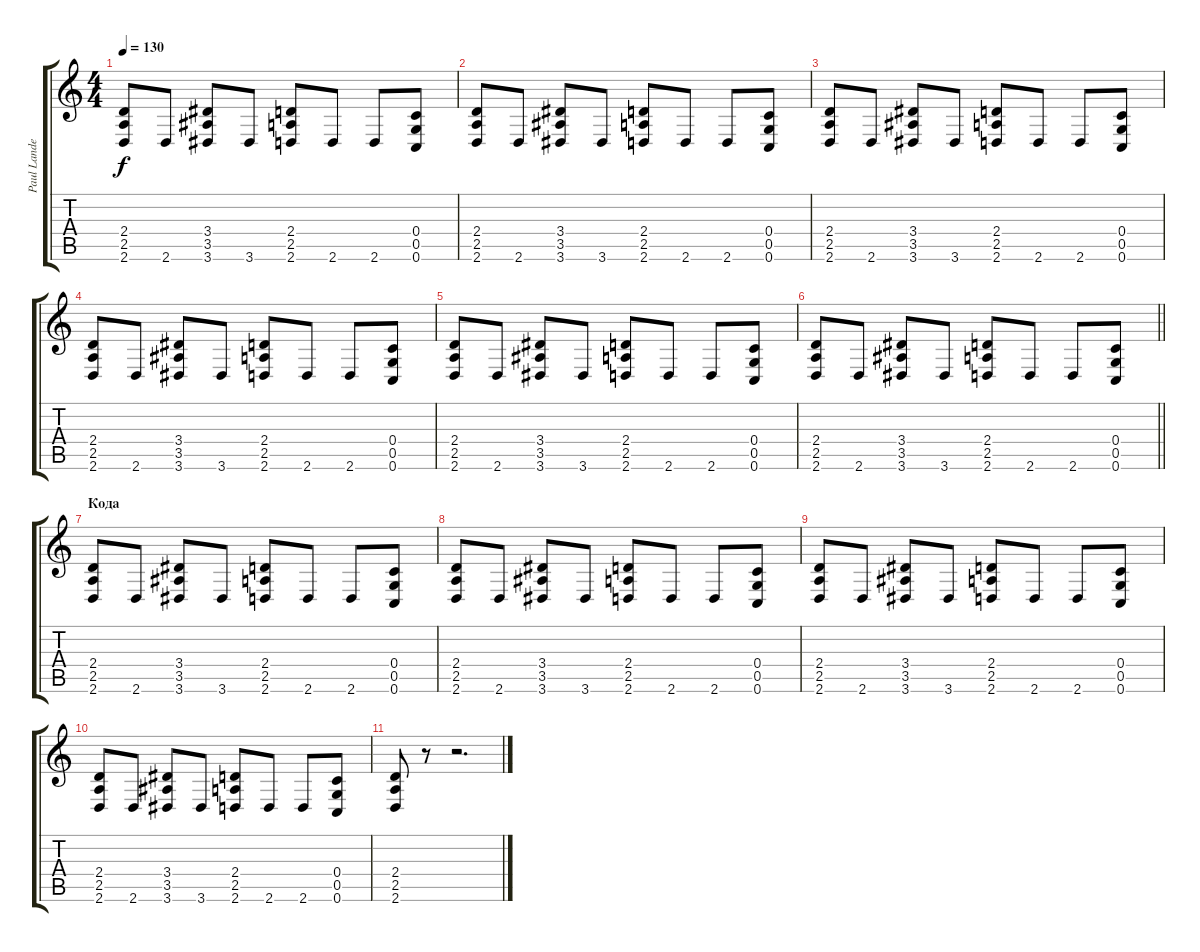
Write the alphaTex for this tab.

\track ("Paul Landers" "Paul Lande") {instrument distortionguitar}
\staff {score tabs}
\tuning (E4 C4 G3 C3 G2 C2) {hide}
\ts (4 4)
\tempo 130
\clef g2
\ks c
(2.4 2.5 2.6).8{dy f} 2.6.8 (3.4 3.5 3.6).8 3.6.8 (2.4 2.5 2.6).8 2.6.8 2.6.8 (0.4 0.5 0.6).8 |
(2.4 2.5 2.6).8 2.6.8 (3.4 3.5 3.6).8 3.6.8 (2.4 2.5 2.6).8 2.6.8 2.6.8 (0.4 0.5 0.6).8 |
(2.4 2.5 2.6).8 2.6.8 (3.4 3.5 3.6).8 3.6.8 (2.4 2.5 2.6).8 2.6.8 2.6.8 (0.4 0.5 0.6).8 |
(2.4 2.5 2.6).8 2.6.8 (3.4 3.5 3.6).8 3.6.8 (2.4 2.5 2.6).8 2.6.8 2.6.8 (0.4 0.5 0.6).8 |
(2.4 2.5 2.6).8 2.6.8 (3.4 3.5 3.6).8 3.6.8 (2.4 2.5 2.6).8 2.6.8 2.6.8 (0.4 0.5 0.6).8 |
\barLineRight lightlight
(2.4 2.5 2.6).8 2.6.8 (3.4 3.5 3.6).8 3.6.8 (2.4 2.5 2.6).8 2.6.8 2.6.8 (0.4 0.5 0.6).8 |
\section ("" "Кода")
(2.4 2.5 2.6).8 2.6.8 (3.4 3.5 3.6).8 3.6.8 (2.4 2.5 2.6).8 2.6.8 2.6.8 (0.4 0.5 0.6).8 |
(2.4 2.5 2.6).8 2.6.8 (3.4 3.5 3.6).8 3.6.8 (2.4 2.5 2.6).8 2.6.8 2.6.8 (0.4 0.5 0.6).8 |
(2.4 2.5 2.6).8 2.6.8 (3.4 3.5 3.6).8 3.6.8 (2.4 2.5 2.6).8 2.6.8 2.6.8 (0.4 0.5 0.6).8 |
(2.4 2.5 2.6).8 2.6.8 (3.4 3.5 3.6).8 3.6.8 (2.4 2.5 2.6).8 2.6.8 2.6.8 (0.4 0.5 0.6).8 |
(2.4 2.5 2.6).8 r.8 r.2{d}
